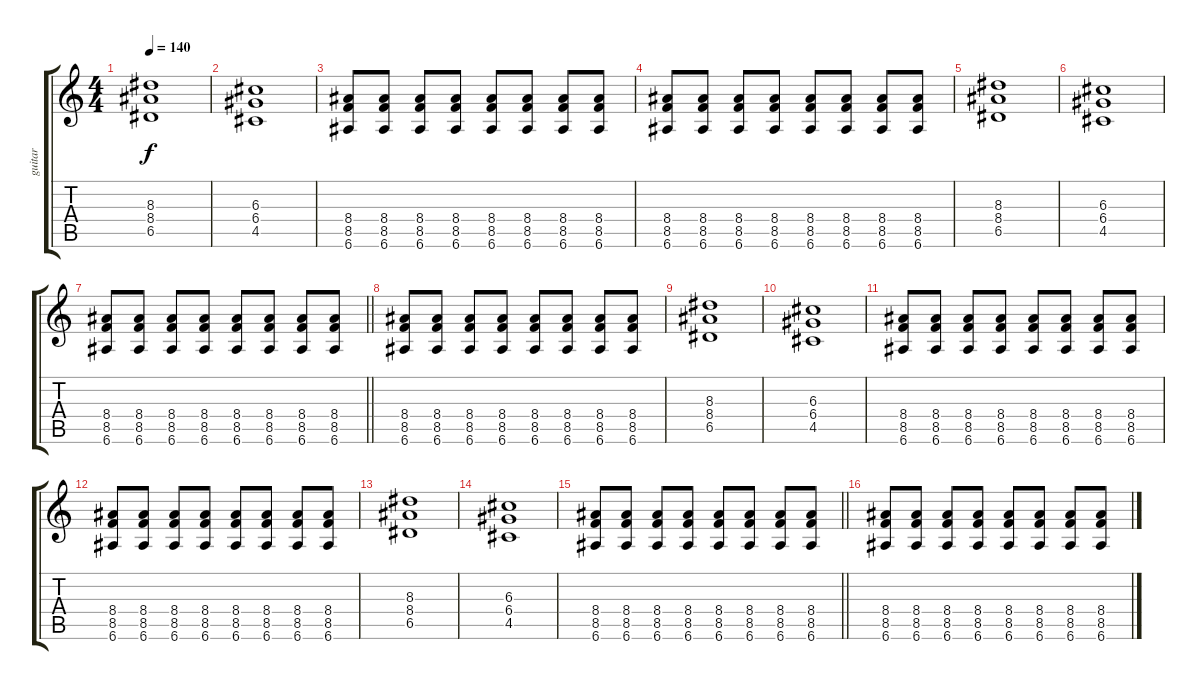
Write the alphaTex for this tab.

\track ("guitar " "guitar ") {instrument overdrivenguitar}
\staff {score tabs}
\tuning (E4 B3 G3 D3 A2 E2) {hide}
\ts (4 4)
\tempo 140
\clef g2
\ks c
(8.3 8.4 6.5).1{dy f} |
(6.3 6.4 4.5).1 |
(8.4 8.5 6.6).8 (8.4 8.5 6.6).8 (8.4 8.5 6.6).8 (8.4 8.5 6.6).8 (8.4 8.5 6.6).8 (8.4 8.5 6.6).8 (8.4 8.5 6.6).8 (8.4 8.5 6.6).8 |
(8.4 8.5 6.6).8 (8.4 8.5 6.6).8 (8.4 8.5 6.6).8 (8.4 8.5 6.6).8 (8.4 8.5 6.6).8 (8.4 8.5 6.6).8 (8.4 8.5 6.6).8 (8.4 8.5 6.6).8 |
(8.3 8.4 6.5).1 |
(6.3 6.4 4.5).1 |
\barLineRight lightlight
(8.4 8.5 6.6).8 (8.4 8.5 6.6).8 (8.4 8.5 6.6).8 (8.4 8.5 6.6).8 (8.4 8.5 6.6).8 (8.4 8.5 6.6).8 (8.4 8.5 6.6).8 (8.4 8.5 6.6).8 |
(8.4 8.5 6.6).8 (8.4 8.5 6.6).8 (8.4 8.5 6.6).8 (8.4 8.5 6.6).8 (8.4 8.5 6.6).8 (8.4 8.5 6.6).8 (8.4 8.5 6.6).8 (8.4 8.5 6.6).8 |
(8.3 8.4 6.5).1 |
(6.3 6.4 4.5).1 |
(8.4 8.5 6.6).8 (8.4 8.5 6.6).8 (8.4 8.5 6.6).8 (8.4 8.5 6.6).8 (8.4 8.5 6.6).8 (8.4 8.5 6.6).8 (8.4 8.5 6.6).8 (8.4 8.5 6.6).8 |
(8.4 8.5 6.6).8 (8.4 8.5 6.6).8 (8.4 8.5 6.6).8 (8.4 8.5 6.6).8 (8.4 8.5 6.6).8 (8.4 8.5 6.6).8 (8.4 8.5 6.6).8 (8.4 8.5 6.6).8 |
(8.3 8.4 6.5).1 |
(6.3 6.4 4.5).1 |
\barLineRight lightlight
(8.4 8.5 6.6).8 (8.4 8.5 6.6).8 (8.4 8.5 6.6).8 (8.4 8.5 6.6).8 (8.4 8.5 6.6).8 (8.4 8.5 6.6).8 (8.4 8.5 6.6).8 (8.4 8.5 6.6).8 |
(8.4 8.5 6.6).8 (8.4 8.5 6.6).8 (8.4 8.5 6.6).8 (8.4 8.5 6.6).8 (8.4 8.5 6.6).8 (8.4 8.5 6.6).8 (8.4 8.5 6.6).8 (8.4 8.5 6.6).8
